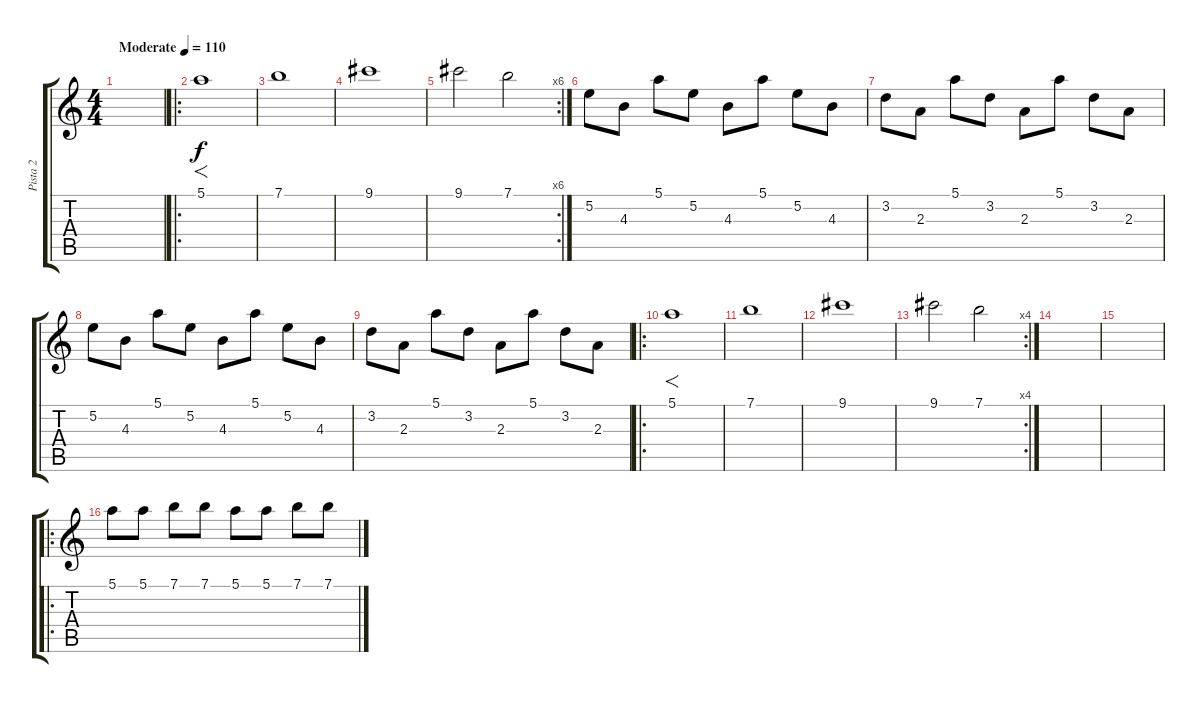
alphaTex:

\track ("Pista 2" "Pista 2") {instrument acousticguitarsteel}
\staff {score tabs}
\tuning (E4 B3 G3 D3 A2 D2) {hide}
\ts (4 4)
\tempo (110 "Moderate")
\clef g2
\ks c
|
\ro
5.1.1{f volume 6 instrument cello} |
7.1.1 |
9.1.1 |
\rc 6
9.1.2 7.1.2 |
5.2.8{volume 9 instrument acousticguitarsteel} 4.3.8 5.1.8 5.2.8 4.3.8 5.1.8 5.2.8 4.3.8 |
3.2.8 2.3.8 5.1.8 3.2.8 2.3.8 5.1.8 3.2.8 2.3.8 |
5.2.8 4.3.8 5.1.8 5.2.8 4.3.8 5.1.8 5.2.8 4.3.8 |
3.2.8 2.3.8 5.1.8 3.2.8 2.3.8 5.1.8 3.2.8 2.3.8 |
\ro
5.1.1{f volume 6 instrument cello} |
7.1.1 |
9.1.1 |
\rc 4
9.1.2 7.1.2 |
|
|
\ro
5.1.8 5.1.8 7.1.8 7.1.8 5.1.8 5.1.8 7.1.8 7.1.8
